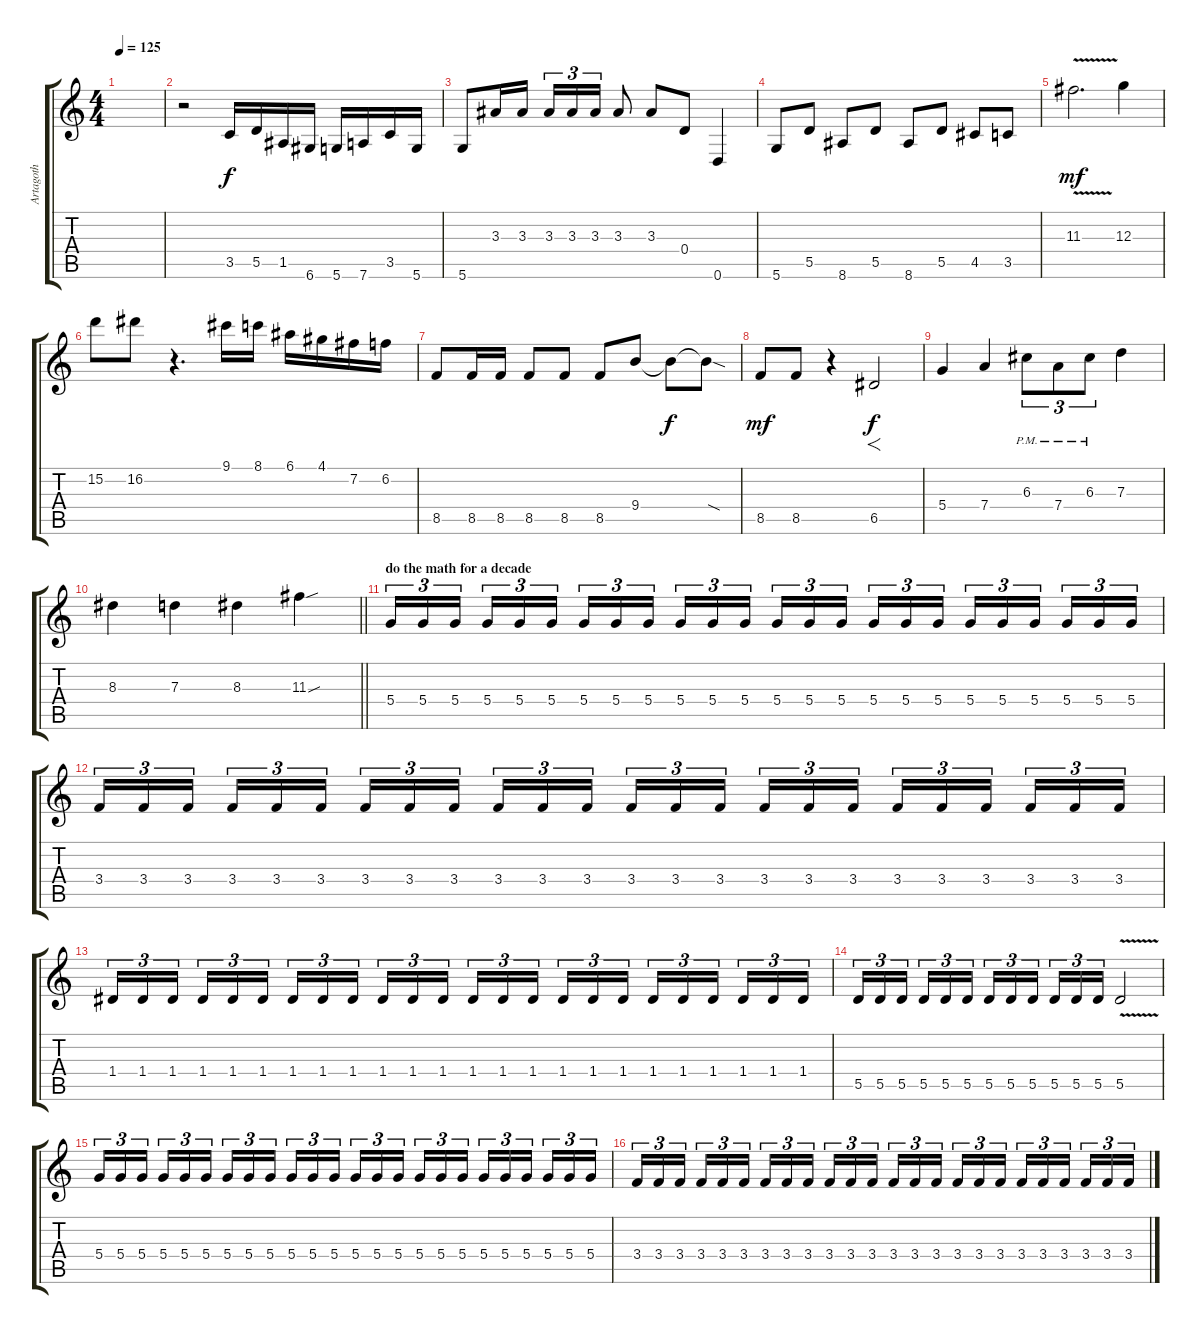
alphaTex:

\track ("Artagoth" "Artagoth") {instrument distortionguitar}
\staff {score tabs}
\tuning (E4 B3 G3 D3 A2 D2) {hide}
\ts (4 4)
\tempo 125
\clef g2
\ks c
|
r.2 3.5.16 5.5.16 1.5.16 6.6.16 5.6.16 7.6.16 3.5.16 5.6.16 |
5.6.8 3.3.16 3.3.16 3.3.16{tu (3 2)} 3.3.16{tu (3 2)} 3.3.16{tu (3 2)} 3.3.8 3.3.8 0.4.8 0.6.4 |
5.6.8 5.5.8 8.6.8 5.5.8 8.6.8 5.5.8 4.5.8 3.5.8 |
11.3{v}.2{d dy mf} 12.3.4 |
15.2.8 16.2.8 r.4{d} 9.1.16 8.1.16 6.1.16 4.1.16 7.2.16 6.2.16 |
8.5.8 8.5.16 8.5.16 8.5.8 8.5.8 8.5.8 9.4.8 9.4{t}.8{dy f} 9.4{sod t}.8 |
8.5.8{dy mf} 8.5.8 r.4 6.5.2{f dy f} |
5.4.4 7.4.4 6.3{pm}.8{tu (3 2)} 7.4{pm}.8{tu (3 2)} 6.3{pm}.8{tu (3 2)} 7.3.4 |
\barLineRight lightlight
8.3.4 7.3.4 8.3.4 11.3{sou}.4 |
\section ("" "do the math for a decade")
5.4.16{tu (3 2) balance 0} 5.4.16{tu (3 2)} 5.4.16{tu (3 2) beam splitsecondary} 5.4.16{tu (3 2)} 5.4.16{tu (3 2)} 5.4.16{tu (3 2)} 5.4.16{tu (3 2)} 5.4.16{tu (3 2)} 5.4.16{tu (3 2) beam splitsecondary} 5.4.16{tu (3 2)} 5.4.16{tu (3 2)} 5.4.16{tu (3 2)} 5.4.16{tu (3 2)} 5.4.16{tu (3 2)} 5.4.16{tu (3 2) beam splitsecondary} 5.4.16{tu (3 2)} 5.4.16{tu (3 2)} 5.4.16{tu (3 2)} 5.4.16{tu (3 2)} 5.4.16{tu (3 2)} 5.4.16{tu (3 2) beam splitsecondary} 5.4.16{tu (3 2)} 5.4.16{tu (3 2)} 5.4.16{tu (3 2)} |
3.4.16{tu (3 2)} 3.4.16{tu (3 2)} 3.4.16{tu (3 2) beam splitsecondary} 3.4.16{tu (3 2)} 3.4.16{tu (3 2)} 3.4.16{tu (3 2)} 3.4.16{tu (3 2)} 3.4.16{tu (3 2)} 3.4.16{tu (3 2) beam splitsecondary} 3.4.16{tu (3 2)} 3.4.16{tu (3 2)} 3.4.16{tu (3 2)} 3.4.16{tu (3 2)} 3.4.16{tu (3 2)} 3.4.16{tu (3 2) beam splitsecondary} 3.4.16{tu (3 2)} 3.4.16{tu (3 2)} 3.4.16{tu (3 2)} 3.4.16{tu (3 2)} 3.4.16{tu (3 2)} 3.4.16{tu (3 2) beam splitsecondary} 3.4.16{tu (3 2)} 3.4.16{tu (3 2)} 3.4.16{tu (3 2)} |
1.4.16{tu (3 2)} 1.4.16{tu (3 2)} 1.4.16{tu (3 2) beam splitsecondary} 1.4.16{tu (3 2)} 1.4.16{tu (3 2)} 1.4.16{tu (3 2)} 1.4.16{tu (3 2)} 1.4.16{tu (3 2)} 1.4.16{tu (3 2) beam splitsecondary} 1.4.16{tu (3 2)} 1.4.16{tu (3 2)} 1.4.16{tu (3 2)} 1.4.16{tu (3 2)} 1.4.16{tu (3 2)} 1.4.16{tu (3 2) beam splitsecondary} 1.4.16{tu (3 2)} 1.4.16{tu (3 2)} 1.4.16{tu (3 2)} 1.4.16{tu (3 2)} 1.4.16{tu (3 2)} 1.4.16{tu (3 2) beam splitsecondary} 1.4.16{tu (3 2)} 1.4.16{tu (3 2)} 1.4.16{tu (3 2)} |
5.5.16{tu (3 2)} 5.5.16{tu (3 2)} 5.5.16{tu (3 2) beam splitsecondary} 5.5.16{tu (3 2)} 5.5.16{tu (3 2)} 5.5.16{tu (3 2)} 5.5.16{tu (3 2)} 5.5.16{tu (3 2)} 5.5.16{tu (3 2) beam splitsecondary} 5.5.16{tu (3 2)} 5.5.16{tu (3 2)} 5.5.16{tu (3 2)} 5.5{v}.2 |
5.4.16{tu (3 2)} 5.4.16{tu (3 2)} 5.4.16{tu (3 2) beam splitsecondary} 5.4.16{tu (3 2)} 5.4.16{tu (3 2)} 5.4.16{tu (3 2)} 5.4.16{tu (3 2)} 5.4.16{tu (3 2)} 5.4.16{tu (3 2) beam splitsecondary} 5.4.16{tu (3 2)} 5.4.16{tu (3 2)} 5.4.16{tu (3 2)} 5.4.16{tu (3 2)} 5.4.16{tu (3 2)} 5.4.16{tu (3 2) beam splitsecondary} 5.4.16{tu (3 2)} 5.4.16{tu (3 2)} 5.4.16{tu (3 2)} 5.4.16{tu (3 2)} 5.4.16{tu (3 2)} 5.4.16{tu (3 2) beam splitsecondary} 5.4.16{tu (3 2)} 5.4.16{tu (3 2)} 5.4.16{tu (3 2)} |
3.4.16{tu (3 2)} 3.4.16{tu (3 2)} 3.4.16{tu (3 2) beam splitsecondary} 3.4.16{tu (3 2)} 3.4.16{tu (3 2)} 3.4.16{tu (3 2)} 3.4.16{tu (3 2)} 3.4.16{tu (3 2)} 3.4.16{tu (3 2) beam splitsecondary} 3.4.16{tu (3 2)} 3.4.16{tu (3 2)} 3.4.16{tu (3 2)} 3.4.16{tu (3 2)} 3.4.16{tu (3 2)} 3.4.16{tu (3 2) beam splitsecondary} 3.4.16{tu (3 2)} 3.4.16{tu (3 2)} 3.4.16{tu (3 2)} 3.4.16{tu (3 2)} 3.4.16{tu (3 2)} 3.4.16{tu (3 2) beam splitsecondary} 3.4.16{tu (3 2)} 3.4.16{tu (3 2)} 3.4.16{tu (3 2)}
